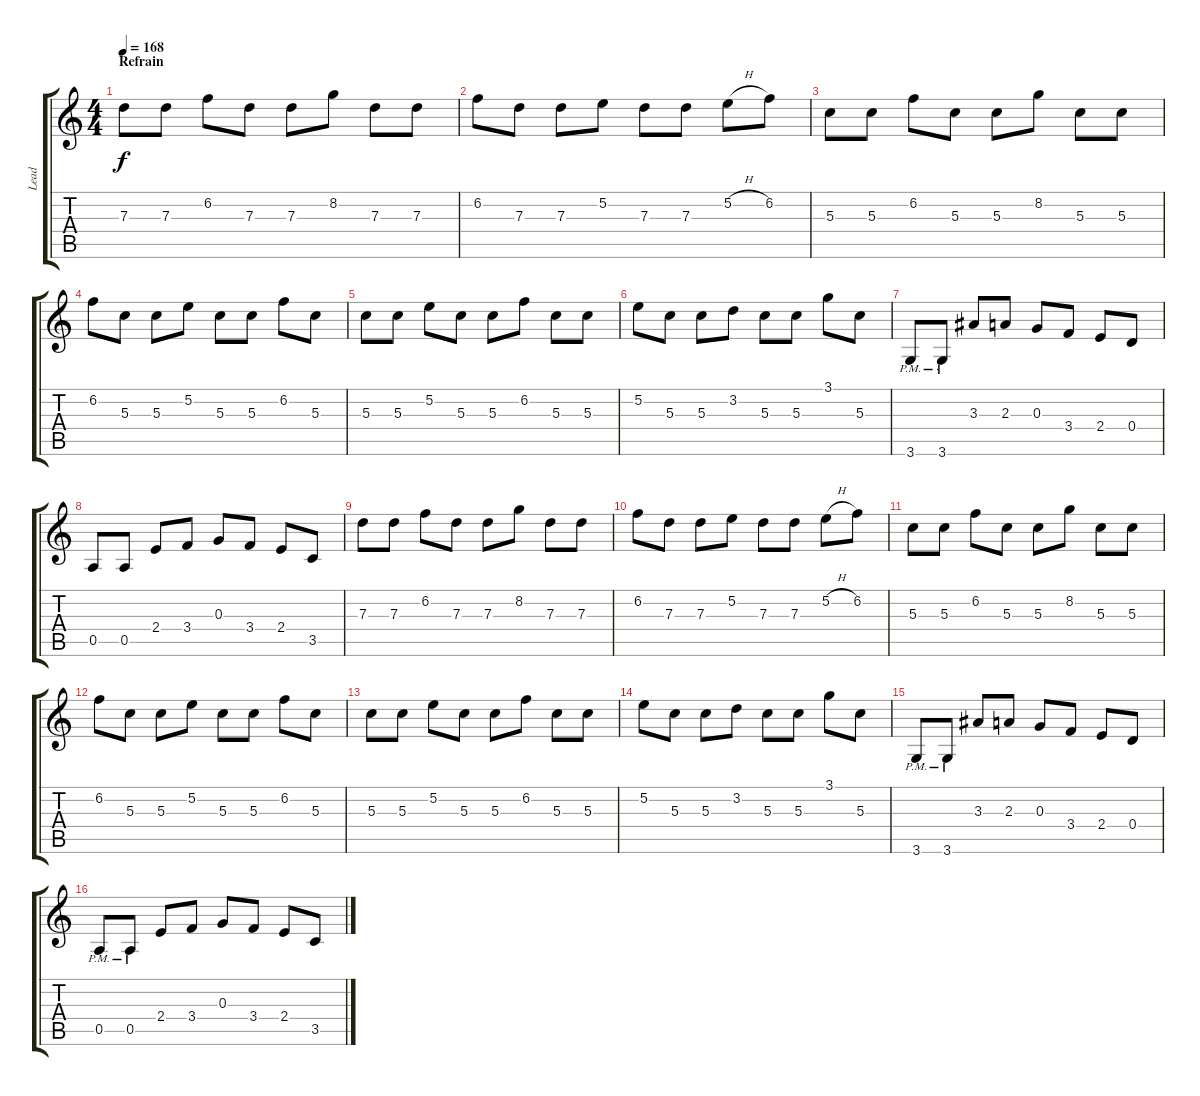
\track ("Lead" "Lead") {instrument overdrivenguitar}
\staff {score tabs}
\tuning (E4 B3 G3 D3 A2 E2) {hide}
\ts (4 4)
\section ("" "Refrain")
\tempo 168
\clef g2
\ks c
7.3.8{dy f} 7.3.8 6.2.8 7.3.8 7.3.8 8.2.8 7.3.8 7.3.8 |
6.2.8 7.3.8 7.3.8 5.2.8 7.3.8 7.3.8 5.2{h}.8 6.2.8 |
5.3.8 5.3.8 6.2.8 5.3.8 5.3.8 8.2.8 5.3.8 5.3.8 |
6.2.8 5.3.8 5.3.8 5.2.8 5.3.8 5.3.8 6.2.8 5.3.8 |
5.3.8 5.3.8 5.2.8 5.3.8 5.3.8 6.2.8 5.3.8 5.3.8 |
5.2.8 5.3.8 5.3.8 3.2.8 5.3.8 5.3.8 3.1.8 5.3.8 |
3.6{pm}.8 3.6{pm}.8 3.3.8 2.3.8 0.3.8 3.4.8 2.4.8 0.4.8 |
0.5.8 0.5.8 2.4.8 3.4.8 0.3.8 3.4.8 2.4.8 3.5.8 |
7.3.8 7.3.8 6.2.8 7.3.8 7.3.8 8.2.8 7.3.8 7.3.8 |
6.2.8 7.3.8 7.3.8 5.2.8 7.3.8 7.3.8 5.2{h}.8 6.2.8 |
5.3.8 5.3.8 6.2.8 5.3.8 5.3.8 8.2.8 5.3.8 5.3.8 |
6.2.8 5.3.8 5.3.8 5.2.8 5.3.8 5.3.8 6.2.8 5.3.8 |
5.3.8 5.3.8 5.2.8 5.3.8 5.3.8 6.2.8 5.3.8 5.3.8 |
5.2.8 5.3.8 5.3.8 3.2.8 5.3.8 5.3.8 3.1.8 5.3.8 |
3.6{pm}.8 3.6{pm}.8 3.3.8 2.3.8 0.3.8 3.4.8 2.4.8 0.4.8 |
0.5{pm}.8 0.5{pm}.8 2.4.8 3.4.8 0.3.8 3.4.8 2.4.8 3.5.8
